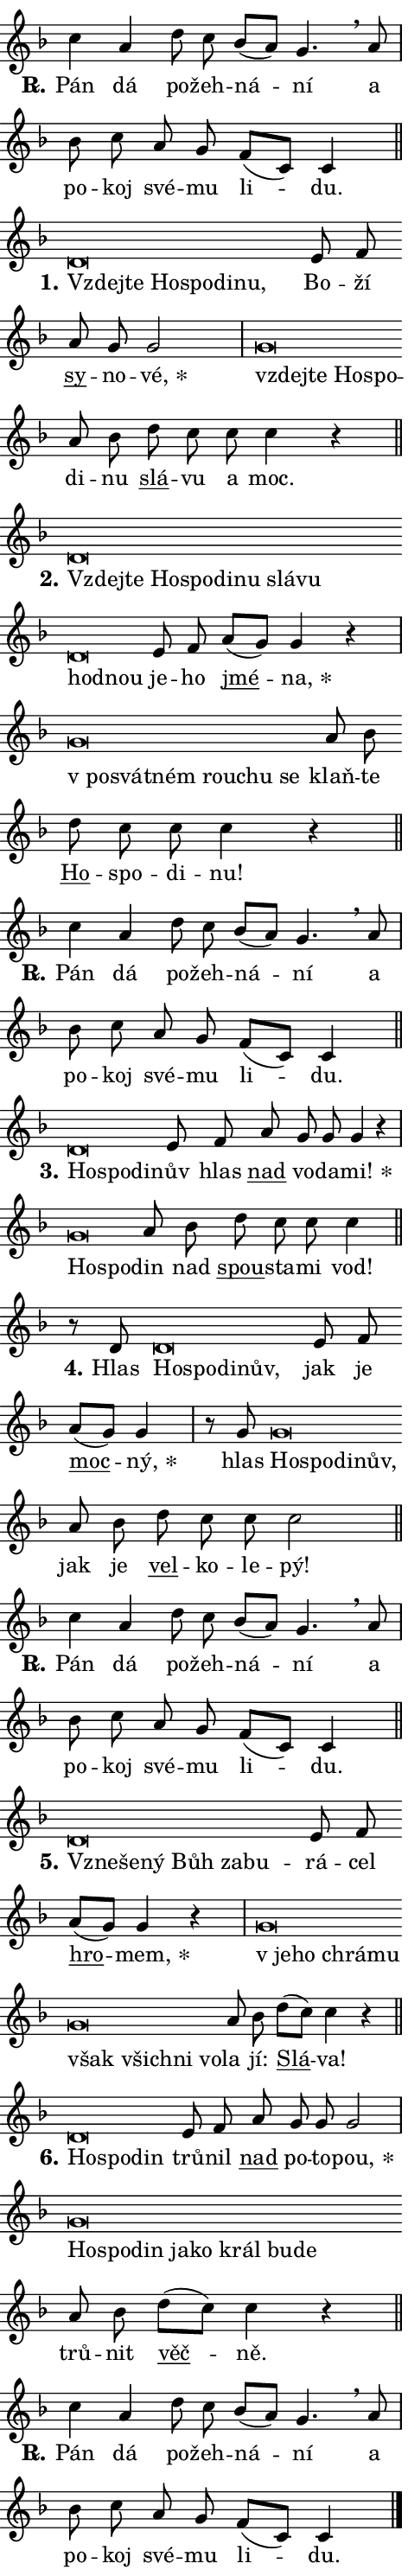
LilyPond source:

\version "2.24.0"
\header { tagline = "" }
\paper {
  indent = 0\cm
  top-margin = 0\cm
  right-margin = 0.13\cm % to fit lyric hyphens
  bottom-margin = 0\cm
  left-margin = 0\cm
  paper-width = 8\cm
  page-breaking = #ly:one-page-breaking
  system-system-spacing.basic-distance = #11
  score-system-spacing.basic-distance = #11
  ragged-last = ##f
}


%% Author: Thomas Morley
%% https://lists.gnu.org/archive/html/lilypond-user/2020-05/msg00002.html
#(define (line-position grob)
"Returns position of @var[grob} in current system:
   @code{'start}, if at first time-step
   @code{'end}, if at last time-step
   @code{'middle} otherwise
"
  (let* ((col (ly:item-get-column grob))
         (ln (ly:grob-object col 'left-neighbor))
         (rn (ly:grob-object col 'right-neighbor))
         (col-to-check-left (if (ly:grob? ln) ln col))
         (col-to-check-right (if (ly:grob? rn) rn col))
         (break-dir-left
           (and
             (ly:grob-property col-to-check-left 'non-musical #f)
             (ly:item-break-dir col-to-check-left)))
         (break-dir-right
           (and
             (ly:grob-property col-to-check-right 'non-musical #f)
             (ly:item-break-dir col-to-check-right))))
        (cond ((eqv? 1 break-dir-left) 'start)
              ((eqv? -1 break-dir-right) 'end)
              (else 'middle))))

#(define (tranparent-at-line-position vctor)
  (lambda (grob)
  "Relying on @code{line-position} select the relevant enry from @var{vctor}.
Used to determine transparency,"
    (case (line-position grob)
      ((end) (not (vector-ref vctor 0)))
      ((middle) (not (vector-ref vctor 1)))
      ((start) (not (vector-ref vctor 2))))))

noteHeadBreakVisibility =
#(define-music-function (break-visibility)(vector?)
"Makes @code{NoteHead}s transparent relying on @var{break-visibility}"
#{
  \override NoteHead.transparent =
    #(tranparent-at-line-position break-visibility)
#})

#(define delete-ledgers-for-transparent-note-heads
  (lambda (grob)
    "Reads whether a @code{NoteHead} is transparent.
If so this @code{NoteHead} is removed from @code{'note-heads} from
@var{grob}, which is supposed to be @code{LedgerLineSpanner}.
As a result ledgers are not printed for this @code{NoteHead}"
    (let* ((nhds-array (ly:grob-object grob 'note-heads))
           (nhds-list
             (if (ly:grob-array? nhds-array)
                 (ly:grob-array->list nhds-array)
                 '()))
           ;; Relies on the transparent-property being done before
           ;; Staff.LedgerLineSpanner.after-line-breaking is executed.
           ;; This is fragile ...
           (to-keep
             (remove
               (lambda (nhd)
                 (ly:grob-property nhd 'transparent #f))
               nhds-list)))
      ;; TODO find a better method to iterate over grob-arrays, similiar
      ;; to filter/remove etc for lists
      ;; For now rebuilt from scratch
      (set! (ly:grob-object grob 'note-heads)  '())
      (for-each
        (lambda (nhd)
          (ly:pointer-group-interface::add-grob grob 'note-heads nhd))
        to-keep))))

squashNotes = {
  \override NoteHead.X-extent = #'(-0.2 . 0.2)
  \override NoteHead.Y-extent = #'(-0.75 . 0)
  \override NoteHead.stencil =
    #(lambda (grob)
       (let ((pos (ly:grob-property grob 'staff-position)))
         (begin
           (if (< pos -7) (display "ERROR: Lower brevis then expected\n") (display ""))
           (if (<= pos -6) ly:text-interface::print ly:note-head::print))))
}
unSquashNotes = {
  \revert NoteHead.X-extent
  \revert NoteHead.Y-extent
  \revert NoteHead.stencil
}

hideNotes = \noteHeadBreakVisibility #begin-of-line-visible
unHideNotes = \noteHeadBreakVisibility #all-visible

% work-around for resetting accidentals
% https://lilypond.org/doc/v2.23/Documentation/notation/displaying-rhythms#unmetered-music
cadenzaMeasure = {
  \cadenzaOff
  \partial 1024 s1024
  \cadenzaOn
}

#(define-markup-command (accent layout props text) (markup?)
  "Underline accented syllable"
  (interpret-markup layout props
    #{\markup \override #'(offset . 4.3) \underline { #text }#}))

responsum = \markup \concat {
  "R" \hspace #-1.05 \path #0.1 #'((moveto 0 0.07) (lineto 0.9 0.8)) \hspace #0.05 "."
}

spaceSize = #0.6828661417322834 % exact space size for TeX Gyre Schola

\layout {
  \context {
    \Staff
    \remove "Time_signature_engraver"
    \override LedgerLineSpanner.after-line-breaking = #delete-ledgers-for-transparent-note-heads
  }
  \context {
    \Lyrics {
      \override LyricSpace.minimum-distance = \spaceSize
      \override LyricText.font-name = #"TeX Gyre Schola"
      \override LyricText.font-size = 1
      \override StanzaNumber.font-name = #"TeX Gyre Schola Bold"
      \override StanzaNumber.font-size = 1
    }
  }
  \context {
    \Score 
    \override NoteHead.text =
      #(lambda (grob) 
        (let ((pos (ly:grob-property grob 'staff-position)))
          #{\markup {
            \combine
              \halign #-0.55 \raise #(if (= pos -6) 0 0.5) \override #'(thickness . 2) \draw-line #'(3.2 . 0)
              \musicglyph "noteheads.sM1"
          }#}))
  }
}

% magnetic-lyrics.ily
%
%   written by
%     Jean Abou Samra <jean@abou-samra.fr>
%     Werner Lemberg <wl@gnu.org>
%
%   adapted by
%     Jiri Hon <jiri.hon@gmail.com>
%
% Version 2022-Apr-15

% https://www.mail-archive.com/lilypond-user@gnu.org/msg149350.html

#(define (Left_hyphen_pointer_engraver context)
   "Collect syllable-hyphen-syllable occurrences in lyrics and store
them in properties.  This engraver only looks to the left.  For
example, if the lyrics input is @code{foo -- bar}, it does the
following.

@itemize @bullet
@item
Set the @code{text} property of the @code{LyricHyphen} grob between
@q{foo} and @q{bar} to @code{foo}.

@item
Set the @code{left-hyphen} property of the @code{LyricText} grob with
text @q{foo} to the @code{LyricHyphen} grob between @q{foo} and
@q{bar}.
@end itemize

Use this auxiliary engraver in combination with the
@code{lyric-@/text::@/apply-@/magnetic-@/offset!} hook."
   (let ((hyphen #f)
         (text #f))
     (make-engraver
      (acknowledgers
       ((lyric-syllable-interface engraver grob source-engraver)
        (set! text grob)))
      (end-acknowledgers
       ((lyric-hyphen-interface engraver grob source-engraver)
        ;(when (not (grob::has-interface grob 'lyric-space-interface))
          (set! hyphen grob)));)
      ((stop-translation-timestep engraver)
       (when (and text hyphen)
         (ly:grob-set-object! text 'left-hyphen hyphen))
       (set! text #f)
       (set! hyphen #f)))))

#(define (lyric-text::apply-magnetic-offset! grob)
   "If the space between two syllables is less than the value in
property @code{LyricText@/.details@/.squash-threshold}, move the right
syllable to the left so that it gets concatenated with the left
syllable.

Use this function as a hook for
@code{LyricText@/.after-@/line-@/breaking} if the
@code{Left_@/hyphen_@/pointer_@/engraver} is active."
   (let ((hyphen (ly:grob-object grob 'left-hyphen #f)))
     (when hyphen
       (let ((left-text (ly:spanner-bound hyphen LEFT)))
         (when (grob::has-interface left-text 'lyric-syllable-interface)
           (let* ((common (ly:grob-common-refpoint grob left-text X))
                  (this-x-ext (ly:grob-extent grob common X))
                  (left-x-ext
                   (begin
                     ;; Trigger magnetism for left-text.
                     (ly:grob-property left-text 'after-line-breaking)
                     (ly:grob-extent left-text common X)))
                  ;; `delta` is the gap width between two syllables.
                  (delta (- (interval-start this-x-ext)
                            (interval-end left-x-ext)))
                  (details (ly:grob-property grob 'details))
                  (threshold (assoc-get 'squash-threshold details 0.2)))
             (when (< delta threshold)
               (let* (;; We have to manipulate the input text so that
                      ;; ligatures crossing syllable boundaries are not
                      ;; disabled.  For languages based on the Latin
                      ;; script this is essentially a beautification.
                      ;; However, for non-Western scripts it can be a
                      ;; necessity.
                      (lt (ly:grob-property left-text 'text))
                      (rt (ly:grob-property grob 'text))
                      (is-space (grob::has-interface hyphen 'lyric-space-interface))
                      (space (if is-space " " ""))
                      (extra-delta (if is-space spaceSize 0))
                      ;; Append new syllable.
                      (ltrt-space (if (and (string? lt) (string? rt))
                                (string-append lt space rt)
                                (make-concat-markup (list lt space rt))))
                      ;; Right-align `ltrt` to the right side.
                      (ltrt-space-markup (grob-interpret-markup
                               grob
                               (make-translate-markup
                                (cons (interval-length this-x-ext) 0)
                                (make-right-align-markup ltrt-space)))))
                 (begin
                   ;; Don't print `left-text`.
                   (ly:grob-set-property! left-text 'stencil #f)
                   ;; Set text and stencil (which holds all collected
                   ;; syllables so far) and shift it to the left.
                   (ly:grob-set-property! grob 'text ltrt-space)
                   (ly:grob-set-property! grob 'stencil ltrt-space-markup)
                   (ly:grob-translate-axis! grob (- (- delta extra-delta)) X))))))))))


#(define (lyric-hyphen::displace-bounds-first grob)
   ;; Make very sure this callback isn't triggered too early.
   (let ((left (ly:spanner-bound grob LEFT))
         (right (ly:spanner-bound grob RIGHT)))
     (ly:grob-property left 'after-line-breaking)
     (ly:grob-property right 'after-line-breaking)
     (ly:lyric-hyphen::print grob)))

squashThreshold = #0.4

\layout {
  \context {
    \Lyrics
    \consists #Left_hyphen_pointer_engraver
    \override LyricText.after-line-breaking =
      #lyric-text::apply-magnetic-offset!
    \override LyricHyphen.stencil = #lyric-hyphen::displace-bounds-first
    \override LyricText.details.squash-threshold = \squashThreshold
    \override LyricHyphen.minimum-distance = 0
    \override LyricHyphen.minimum-length = \squashThreshold
  }
}

squashText = \override LyricText.details.squash-threshold = 9999
unSquashText = \override LyricText.details.squash-threshold = \squashThreshold

leftText = \override LyricText.self-alignment-X = #LEFT
unLeftText = \revert LyricText.self-alignment-X

starOffset = #(lambda (grob) 
                (let ((x_offset (ly:self-alignment-interface::aligned-on-x-parent grob)))
                  (if (= x_offset 0) 0 (+ x_offset 1.2))))

star = #(define-music-function (syllable)(string?)
"Append star separator at the end of a syllable"
#{
  \once \override LyricText.X-offset = #starOffset
  \lyricmode { \markup {
    #syllable
    \override #'((font-name . "TeX Gyre Schola Bold")) \hspace #0.2 \lower #0.65 \larger "*"
  } }
#})

starAccent = #(define-music-function (syllable)(string?)
"Append star separator at the end of a syllable and make accent"
#{
  \once \override LyricText.X-offset = #starOffset
  \lyricmode { \markup {
    \accent #syllable
    \override #'((font-name . "TeX Gyre Schola Bold")) \hspace #0.2 \lower #0.65 \larger "*"
  } }
#})

breath = #(define-music-function (syllable)(string?)
"Append breathing indicator at the end of a syllable"
#{
  \lyricmode { \markup { #syllable "+" } }
#})

optionalBreath = #(define-music-function (syllable)(string?)
"Append optional breathing indicator at the end of a syllable"
#{
  \lyricmode { \markup { #syllable "(+)" } }
#})


\score {
    <<
        \new Voice = "melody" { \cadenzaOn \key f \major \relative { c''4 a d8 c bes[( a)] g4. \breathe a8 \cadenzaMeasure \bar "|" bes c \bar "" a g \bar "" f[( c)] c4 \cadenzaMeasure \bar "||" \break } }
        \new Lyrics \lyricsto "melody" { \lyricmode { \set stanza = \responsum
Pán dá po -- žeh -- ná -- ní a po -- koj své -- mu li -- du. } }
    >>
    \layout {}
}

\score {
    <<
        \new Voice = "melody" { \cadenzaOn \key f \major \relative { \squashNotes d'\breve*1/16 \hideNotes \breve*1/16 \bar "" \breve*1/16 \bar "" \breve*1/16 \bar "" \breve*1/16 \breve*1/16 \bar "" \unHideNotes \unSquashNotes e8 f \bar "" a g g2 \cadenzaMeasure \bar "|" \squashNotes g\breve*1/16 \hideNotes \breve*1/16 \bar "" \breve*1/16 \breve*1/16 \bar "" \unHideNotes \unSquashNotes a8 bes \bar "" d c c c4 r \cadenzaMeasure \bar "||" \break } }
        \new Lyrics \lyricsto "melody" { \lyricmode { \set stanza = "1."
\leftText Vzdej -- \squashText te Ho -- spo -- di -- nu, \unLeftText \unSquashText Bo -- ží \markup \accent sy -- no -- \star vé, \leftText vzdej -- \squashText te Ho -- spo -- \unLeftText \unSquashText di -- nu \markup \accent slá -- vu a moc. } }
    >>
    \layout {}
}

\score {
    <<
        \new Voice = "melody" { \cadenzaOn \key f \major \relative { \squashNotes d'\breve*1/16 \hideNotes \breve*1/16 \bar "" \breve*1/16 \bar "" \breve*1/16 \bar "" \breve*1/16 \bar "" \breve*1/16 \bar "" \breve*1/16 \bar "" \breve*1/16 \bar "" \breve*1/16 \breve*1/16 \bar "" \unHideNotes \unSquashNotes e8 f \bar "" a[( g)] g4 r \cadenzaMeasure \bar "|" \squashNotes g\breve*1/16 \hideNotes \breve*1/16 \bar "" \breve*1/16 \bar "" \breve*1/16 \bar "" \breve*1/16 \breve*1/16 \bar "" \unHideNotes \unSquashNotes a8 bes \bar "" d c c c4 r \cadenzaMeasure \bar "||" \break } }
        \new Lyrics \lyricsto "melody" { \lyricmode { \set stanza = "2."
\leftText Vzdej -- \squashText te Ho -- spo -- di -- nu slá -- vu hod -- nou \unLeftText \unSquashText je -- ho \markup \accent jmé -- \star na, \leftText "v po" -- \squashText svát -- ném rou -- chu se \unLeftText \unSquashText klaň -- te \markup \accent Ho -- spo -- di -- nu! } }
    >>
    \layout {}
}

\score {
    <<
        \new Voice = "melody" { \cadenzaOn \key f \major \relative { c''4 a d8 c bes[( a)] g4. \breathe a8 \cadenzaMeasure \bar "|" bes c \bar "" a g \bar "" f[( c)] c4 \cadenzaMeasure \bar "||" \break } }
        \new Lyrics \lyricsto "melody" { \lyricmode { \set stanza = \responsum
Pán dá po -- žeh -- ná -- ní a po -- koj své -- mu li -- du. } }
    >>
    \layout {}
}

\score {
    <<
        \new Voice = "melody" { \cadenzaOn \key f \major \relative { \squashNotes d'\breve*1/16 \hideNotes \breve*1/16 \breve*1/16 \bar "" \unHideNotes \unSquashNotes e8 f \bar "" a g g g4 r \cadenzaMeasure \bar "|" \squashNotes g\breve*1/16 \hideNotes \breve*1/16 \bar "" \unHideNotes \unSquashNotes a8 bes \bar "" d c c c4 \cadenzaMeasure \bar "||" \break } }
        \new Lyrics \lyricsto "melody" { \lyricmode { \set stanza = "3."
\leftText Ho -- \squashText spo -- di -- \unLeftText \unSquashText nův hlas \markup \accent nad vo -- da -- \star mi! \leftText Ho -- \squashText spo -- \unLeftText \unSquashText din nad \markup \accent spou -- sta -- mi vod! } }
    >>
    \layout {}
}

\score {
    <<
        \new Voice = "melody" { \cadenzaOn \key f \major \relative { r8 d' \squashNotes d\breve*1/16 \hideNotes \breve*1/16 \bar "" \breve*1/16 \breve*1/16 \bar "" \unHideNotes \unSquashNotes e8 f \bar "" a[( g)] g4 \cadenzaMeasure \bar "|" r8 g \squashNotes g\breve*1/16 \hideNotes \breve*1/16 \bar "" \breve*1/16 \breve*1/16 \bar "" \unHideNotes \unSquashNotes a8 bes \bar "" d c c c2 \cadenzaMeasure \bar "||" \break } }
        \new Lyrics \lyricsto "melody" { \lyricmode { \set stanza = "4."
Hlas \leftText Ho -- \squashText spo -- di -- nův, \unLeftText \unSquashText jak je \markup \accent moc -- \star ný, hlas \leftText Ho -- \squashText spo -- di -- nův, \unLeftText \unSquashText jak je \markup \accent vel -- ko -- le -- pý! } }
    >>
    \layout {}
}

\score {
    <<
        \new Voice = "melody" { \cadenzaOn \key f \major \relative { c''4 a d8 c bes[( a)] g4. \breathe a8 \cadenzaMeasure \bar "|" bes c \bar "" a g \bar "" f[( c)] c4 \cadenzaMeasure \bar "||" \break } }
        \new Lyrics \lyricsto "melody" { \lyricmode { \set stanza = \responsum
Pán dá po -- žeh -- ná -- ní a po -- koj své -- mu li -- du. } }
    >>
    \layout {}
}

\score {
    <<
        \new Voice = "melody" { \cadenzaOn \key f \major \relative { \squashNotes d'\breve*1/16 \hideNotes \breve*1/16 \bar "" \breve*1/16 \bar "" \breve*1/16 \bar "" \breve*1/16 \breve*1/16 \bar "" \unHideNotes \unSquashNotes e8 f \bar "" a[( g)] g4 r \cadenzaMeasure \bar "|" \squashNotes g\breve*1/16 \hideNotes \breve*1/16 \bar "" \breve*1/16 \bar "" \breve*1/16 \bar "" \breve*1/16 \bar "" \breve*1/16 \bar "" \breve*1/16 \breve*1/16 \bar "" \unHideNotes \unSquashNotes a8 bes \bar "" d[( c)] c4 r \cadenzaMeasure \bar "||" \break } }
        \new Lyrics \lyricsto "melody" { \lyricmode { \set stanza = "5."
\leftText Vzne -- \squashText še -- ný Bůh za -- bu -- \unLeftText \unSquashText rá -- cel \markup \accent hro -- \star mem, \leftText "v je" -- \squashText ho chrá -- mu však všich -- ni vo -- \unLeftText \unSquashText la jí: \markup \accent Slá -- va! } }
    >>
    \layout {}
}

\score {
    <<
        \new Voice = "melody" { \cadenzaOn \key f \major \relative { \squashNotes d'\breve*1/16 \hideNotes \breve*1/16 \breve*1/16 \bar "" \unHideNotes \unSquashNotes e8 f \bar "" a g g g2 \cadenzaMeasure \bar "|" \squashNotes g\breve*1/16 \hideNotes \breve*1/16 \bar "" \breve*1/16 \bar "" \breve*1/16 \bar "" \breve*1/16 \bar "" \breve*1/16 \bar "" \breve*1/16 \breve*1/16 \bar "" \unHideNotes \unSquashNotes a8 bes \bar "" d[( c)] c4 r \cadenzaMeasure \bar "||" \break } }
        \new Lyrics \lyricsto "melody" { \lyricmode { \set stanza = "6."
\leftText Ho -- \squashText spo -- din \unLeftText \unSquashText trů -- nil \markup \accent nad po -- to -- \star pou, \leftText Ho -- \squashText spo -- din ja -- ko král bu -- de \unLeftText \unSquashText trů -- nit \markup \accent věč -- ně. } }
    >>
    \layout {}
}

\score {
    <<
        \new Voice = "melody" { \cadenzaOn \key f \major \relative { c''4 a d8 c bes[( a)] g4. \breathe a8 \cadenzaMeasure \bar "|" bes c \bar "" a g \bar "" f[( c)] c4 \cadenzaMeasure \bar "||" \break } \bar "|." }
        \new Lyrics \lyricsto "melody" { \lyricmode { \set stanza = \responsum
Pán dá po -- žeh -- ná -- ní a po -- koj své -- mu li -- du. } }
    >>
    \layout {}
}
